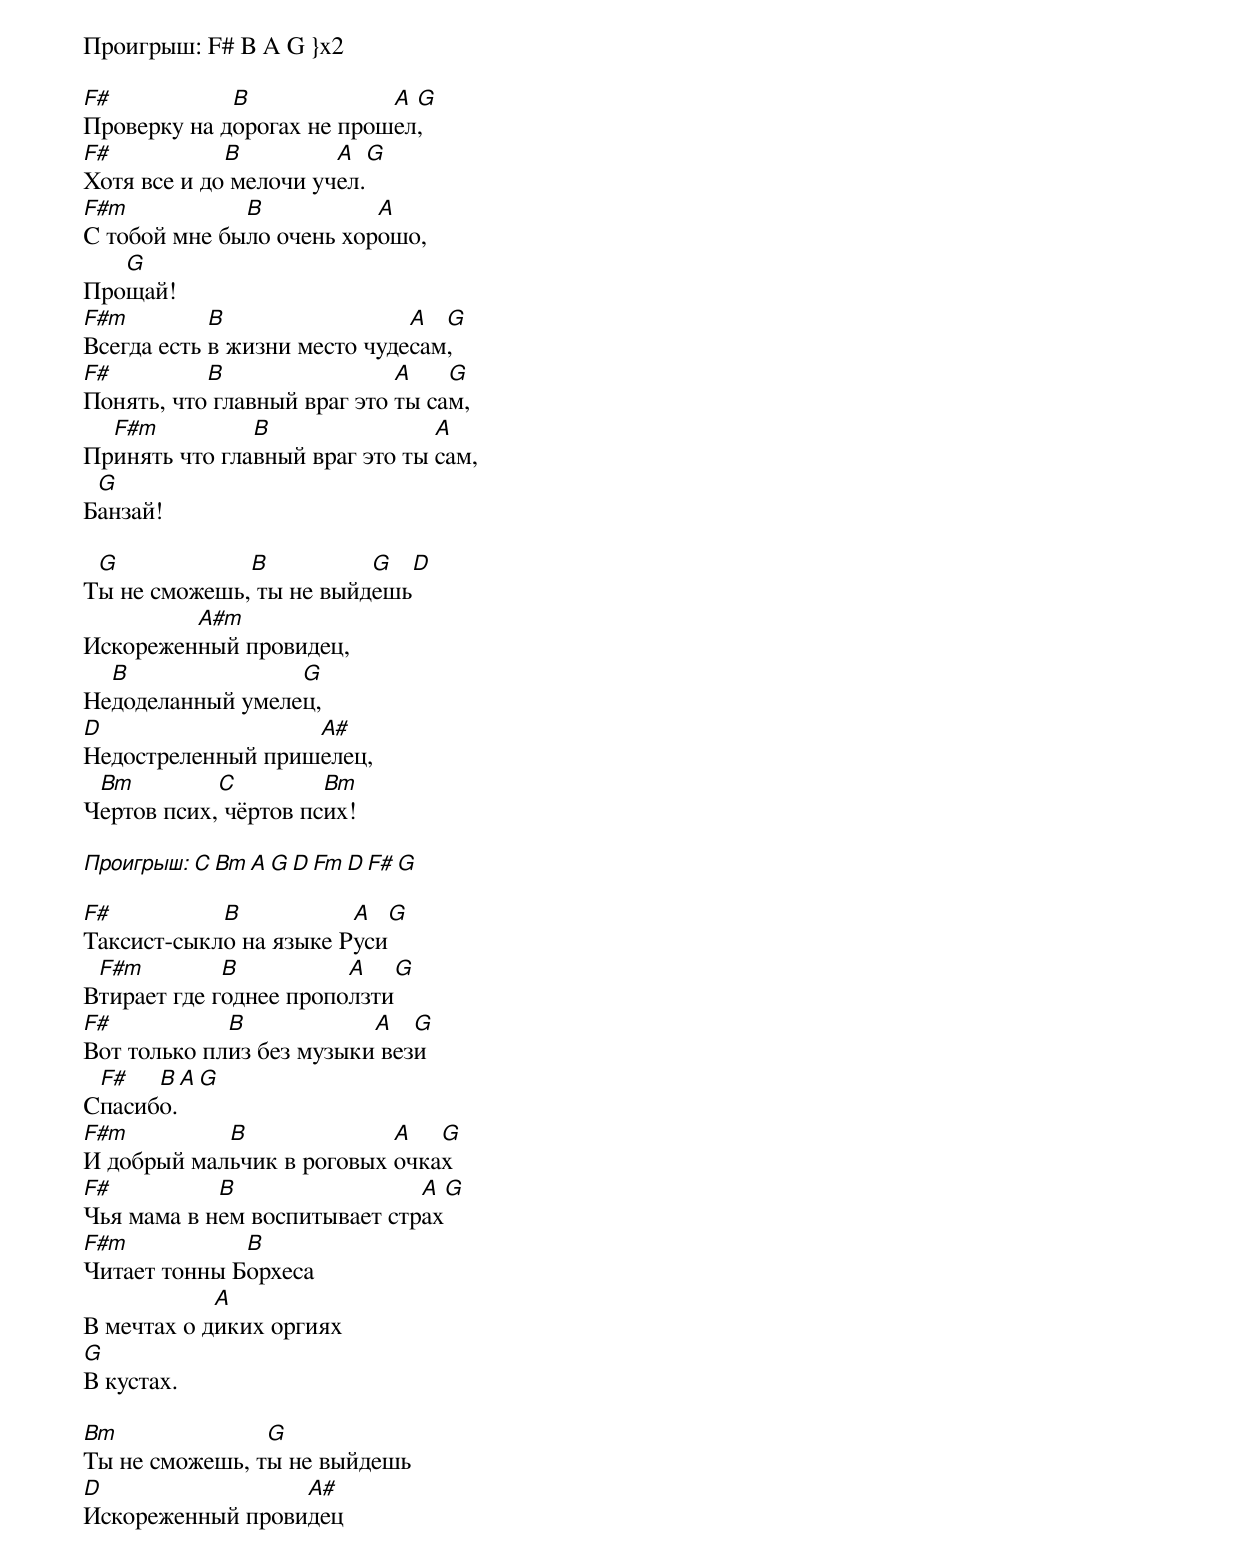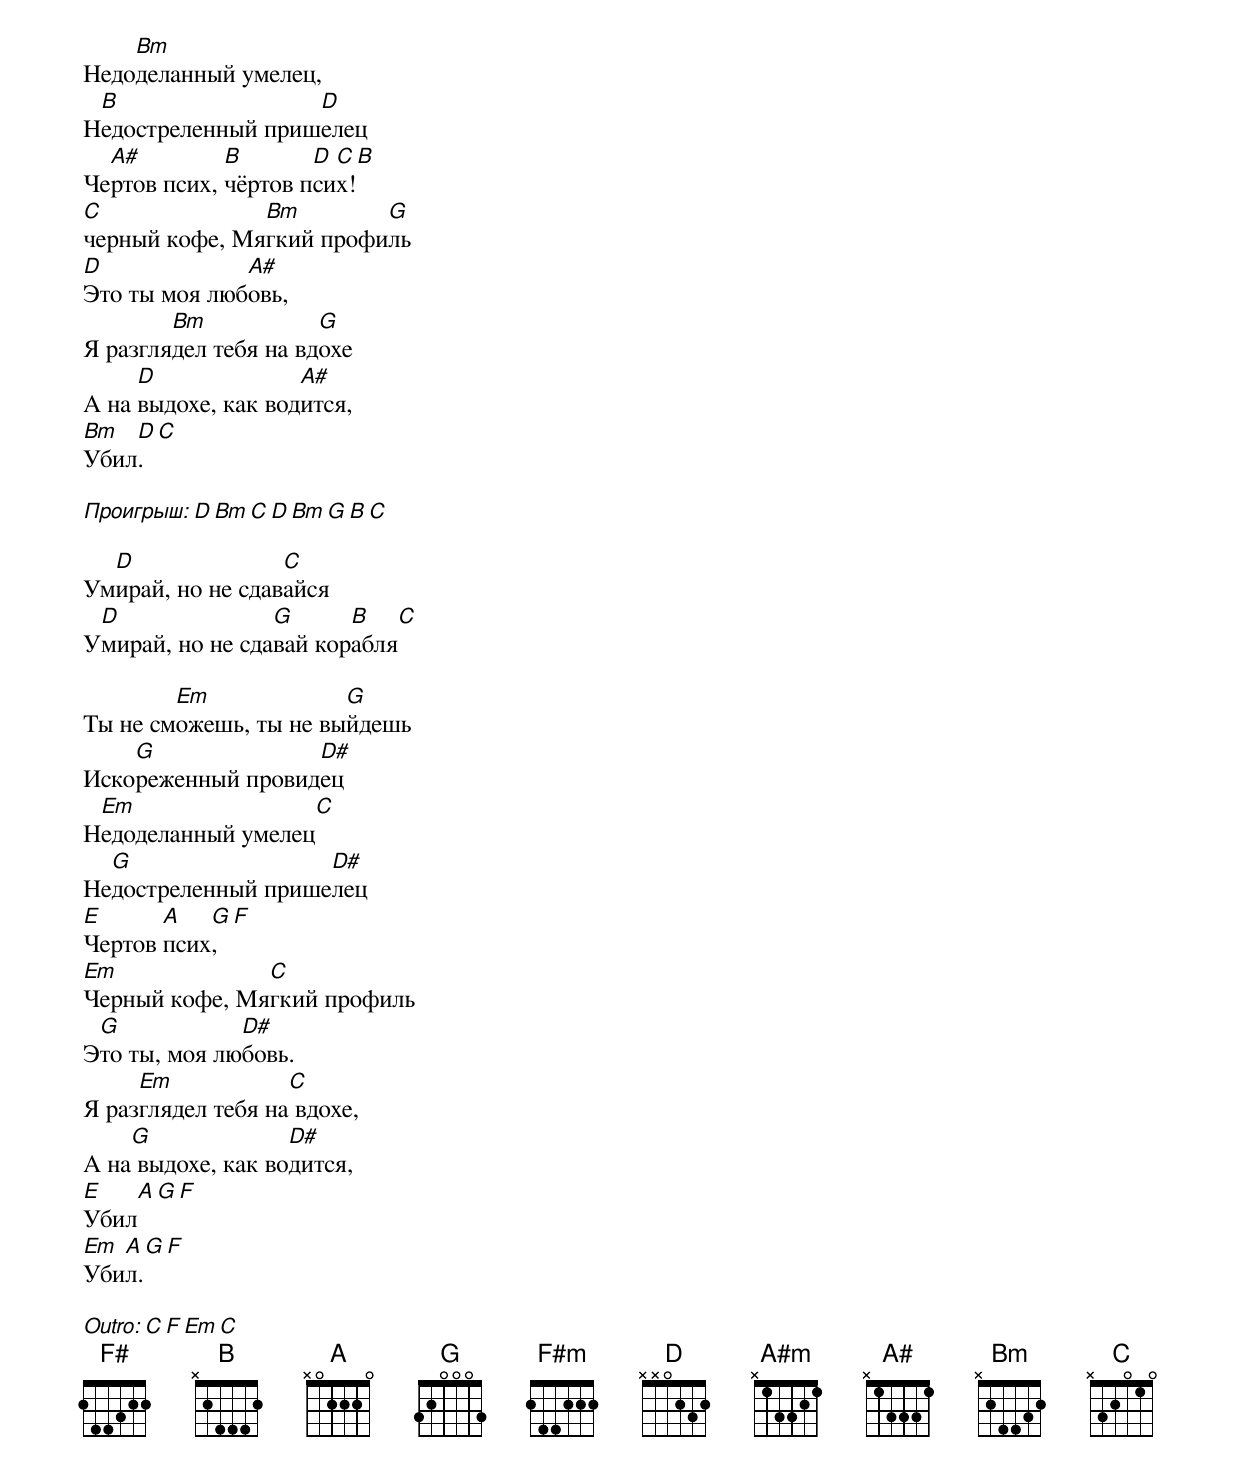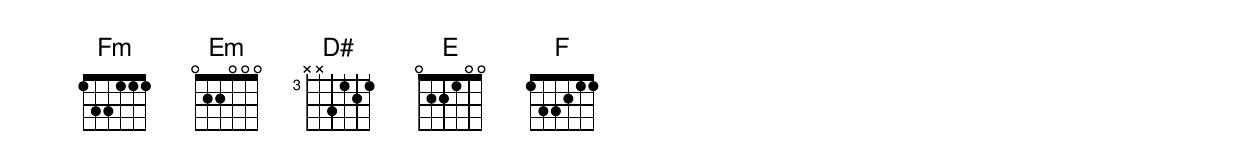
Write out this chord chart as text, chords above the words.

Проигрыш: F# B A G }x2

F#           B             A G
Проверку на дорогах не прошел,
F#           B         A  G
Хотя все и до мелочи учел.
F#m           B           A
С тобой мне было очень хорошо,
   G
Прощай!
F#m         B                 A  G
Всегда есть в жизни место чудесам,
F#         B                 A    G
Понять, что главный враг это ты сам,
  F#m          B                A
Принять что главный враг это ты сам,
 G
Банзай!

 G            B          G  D
Ты не сможешь, ты не выйдешь
         A#m
Искореженный провидец,
  B               G
Недоделанный умелец,
D                  A#
Недостреленный пришелец,
 Bm         C         Bm
Чертов псих, чёртов псих!

Проигрыш: C Bm A G D Fm D F# G

F#          B           A  G
Таксист-сыкло на языке Руси
 F#m         B          A   G
Втирает где годнее проползти
F#           B            A   G
Вот только плиз без музыки вези
 F#   B A G
Спасибо.
F#m         B              A   G
И добрый мальчик в роговых очках
F#          B                 A G
Чья мама в нем воспитывает страх
F#m           B
Читает тонны Борхеса
            A
В мечтах о диких оргиях
G
В кустах.

Bm              G
Ты не сможешь, ты не выйдешь
D                 A#
Искореженный провидец
    Bm
Недоделанный умелец,
 В                 D
Недостреленный пришелец
  A#         B       D C B
Чертов псих, чёртов псих!
C              Bm        G
черный кофе, Мягкий профиль
D             A#
Это ты моя любовь,
        Bm            G
Я разглядел тебя на вдохе
     D              A#
А на выдохе, как водится,
Bm  D C
Убил.

Проигрыш: D Bm C D Bm G B C

  D               C
Умирай, но не сдавайся
 D               G      B   C
Умирай, но не сдавай корабля

        Em             G
Ты не сможешь, ты не выйдешь
    G              D#
Искореженный провидец
 Em                C
Недоделанный умелец
  G                 D#
Недостреленный пришелец
E      A   G F
Чертов псих,
Em             C
Черный кофе, Мягкий профиль
 G            D#
Это ты, моя любовь.
     Em            C
Я разглядел тебя на вдохе,
    G              D#
А на выдохе, как водится,
E   A G F
Убил
Em A G F
Убил.

Outro: C F Em C
